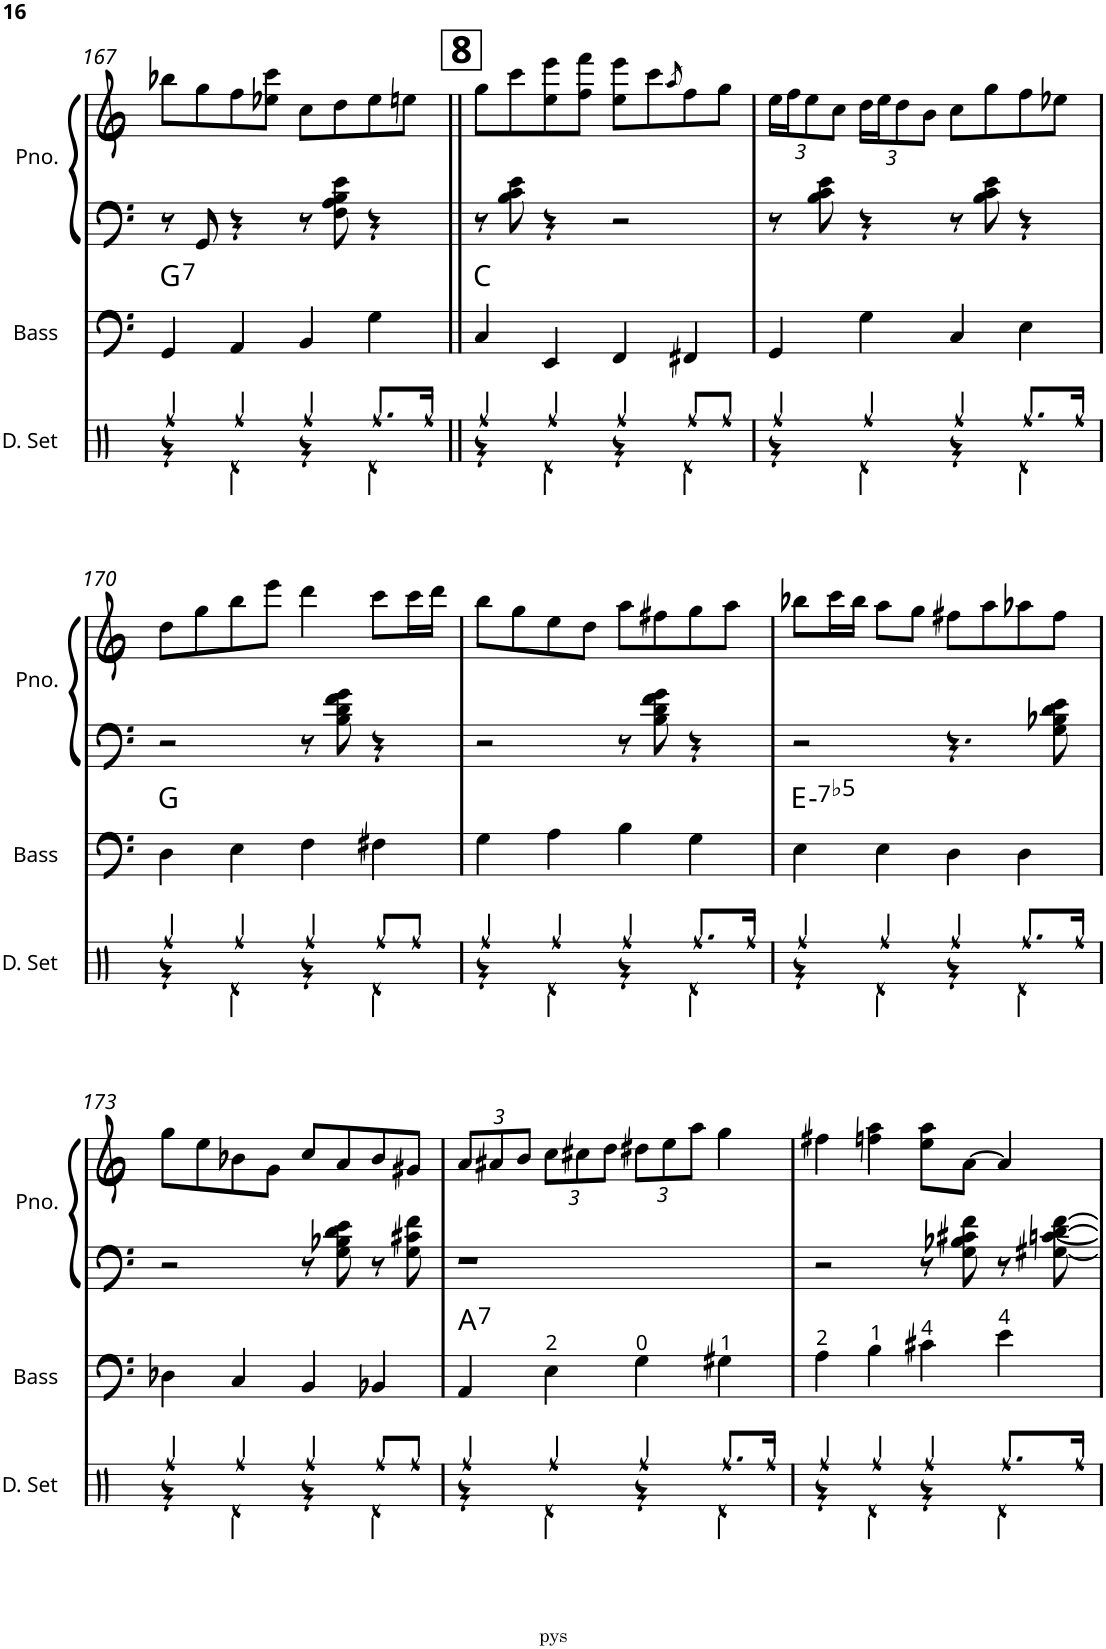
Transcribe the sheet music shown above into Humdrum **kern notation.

**kern	**kern	**harte	**kern	**kern
*part4	*part3	*part3	*part2	*part1
*staff4	*staff3	*	*staff2	*staff1
*I"Drumset	*I"Acoustic Bass	*	*I"Piano LH	*I"Piano
*I'D. Set	*I'Bass	*	*I'Pno	*I'Pno.
!!LO:PB:g=z
*clefX	*clefF4	*	*clefF4	*clefG2
*	*Trd7c12	*	*	*
*k[]	*k[]	*	*k[]	*k[]
*M4/4	*M4/4	*	*M4/4	*M4/4
=167	=167	=167	=167	=167
*^	*	*	*	*
!	!	!	!LO:H:kt=7	!	!
4Rff/	4r	4GG/	G:7	8r	8bb-X\L
.	.	.	.	8GG/	8gg\
4Rff/	4Rd\	4AA/	.	4r	8ff\
.	.	.	.	.	8ee-X\ 8ccc\J
4Rff/	4r	4BB/	.	8r	8cc\L
.	.	.	.	8F\ 8A\ 8B\ 8e\	8dd\
8.Rff/L	4Rd\	4G\	.	4r	8ee-\
.	.	.	.	.	8een\J
16Rff/Jk	.	.	.	.	.
!!LO:REH:place=s1:a:B:cj:fs=18:t=8
=168||	=168||	=168||	=168||	=168||	=168||
4Rff/	4r	4C/	C:maj	8r	8gg\L
.	.	.	.	8B\ 8c\ 8e\	8ccc\
4Rff/	4Rd\	4EE/	.	4r	8ee\ 8eee\
.	.	.	.	.	8ff\ 8fff\J
4Rff/	4r	4FF/	.	2r	8ee\ 8eee\L
.	.	.	.	.	8ccc\
.	.	.	.	.	8qaa/
8Rff/L	4Rd\	4FF#X/	.	.	8ff\
8Rff/J	.	.	.	.	8gg\J
=169	=169	=169	=169	=169	=169
*	*	*	*	*	*Xbrackettup
4Rff/	4r	4GG/	.	8r	24ee\LL
.	.	.	.	.	24ff\J
.	.	.	.	.	12ee\
.	.	.	.	8B\ 8c\ 8e\	.
.	.	.	.	.	12cc\J
4Rff/	4Rd\	4G\	.	4r	24dd\LL
.	.	.	.	.	24ee\J
.	.	.	.	.	12dd\
.	.	.	.	.	12b\J
4Rff/	4r	4C/	.	8r	8cc\L
.	.	.	.	8B\ 8c\ 8e\	8gg\
8.Rff/L	4Rd\	4E\	.	4r	8ff\
.	.	.	.	.	8ee-X\J
16Rff/Jk	.	.	.	.	.
!!LO:LB:g=z
=170	=170	=170	=170	=170	=170
4Rff/	4r	4D\	G:maj	2r	8dd\L
.	.	.	.	.	8gg\
4Rff/	4Rd\	4E\	.	.	8bb\
.	.	.	.	.	8eee\J
4Rff/	4r	4F\	.	8r	4ddd\
.	.	.	.	8B\ 8d\ 8f\ 8g\	.
8Rff/L	4Rd\	4F#X\	.	4r	8ccc\L
8Rff/J	.	.	.	.	16ccc\L
.	.	.	.	.	16ddd\JJ
=171	=171	=171	=171	=171	=171
4Rff/	4r	4G\	.	2r	8bb\L
.	.	.	.	.	8gg\
4Rff/	4Rd\	4A\	.	.	8ee\
.	.	.	.	.	8dd\J
4Rff/	4r	4B\	.	8r	8aa\L
.	.	.	.	8B\ 8d\ 8f\ 8g\	8ff#X\
8.Rff/L	4Rd\	4G\	.	4r	8gg\
.	.	.	.	.	8aa\J
16Rff/Jk	.	.	.	.	.
=172	=172	=172	=172	=172	=172
!	!	!	!LO:H:kt=-7b5	!	!
4Rff/	4r	4E\	E:hdim7	2r	8bb-X\L
.	.	.	.	.	16ccc\L
.	.	.	.	.	16bb-\JJ
4Rff/	4Rd\	4E\	.	.	8aa\L
.	.	.	.	.	8gg\J
4Rff/	4r	4D\	.	4.r	8ff#X\L
.	.	.	.	.	8aa\
8.Rff/L	4Rd\	4D\	.	.	8aa-X\
.	.	.	.	8G\ 8B-X\ 8d\ 8e\	8ff#\J
16Rff/Jk	.	.	.	.	.
!!LO:LB:g=z
=173	=173	=173	=173	=173	=173
4Rff/	4r	4D-X\	.	2r	8gg\L
.	.	.	.	.	8ee\
4Rff/	4Rd\	4C/	.	.	8b-X\
.	.	.	.	.	8g\J
4Rff/	4r	4BB/	.	8r	8cc/L
.	.	.	.	8G\ 8B-X\ 8d\ 8e\	8a/
8Rff/L	4Rd\	4BB-X/	.	8r	8b-/
8Rff/J	.	.	.	8G\ 8c#X\ 8f\	8g#X/J
=174	=174	=174	=174	=174	=174
!	!	!	!LO:H:kt=7	!	!
4Rff/	4r	4AA/	A:7	1r	12a/L
.	.	.	.	.	12a#X/
.	.	.	.	.	12b/J
4Rff/	4Rd\	4E\	.	.	12cc\L
.	.	.	.	.	12cc#X\
.	.	.	.	.	12dd\J
4Rff/	4r	4G\	.	.	12dd#X\L
.	.	.	.	.	12ee\
.	.	.	.	.	12aa\J
8.Rff/L	4Rd\	4G#X\	.	.	4gg\
16Rff/Jk	.	.	.	.	.
=175	=175	=175	=175	=175	=175
4Rff/	4r	4A\	.	2r	4ff#X\
4Rff/	4Rd\	4B\	.	.	4ffn\ 4aa\
4Rff/	4r	4c#X\	.	8r	8ee\ 8aa\L
.	.	.	.	8G\ 8B-X\ 8c#X\ 8f\	[8a\J
8.Rff/L	4Rd\	4e\	.	8r	4a/]
.	.	.	.	[8G#X\ [8cn\ [8d\ [8f\	.
16Rff/Jk	.	.	.	.	.
*v	*v	*	*	*	*
=	=	=	=	=
*-	*-	*-	*-	*-
